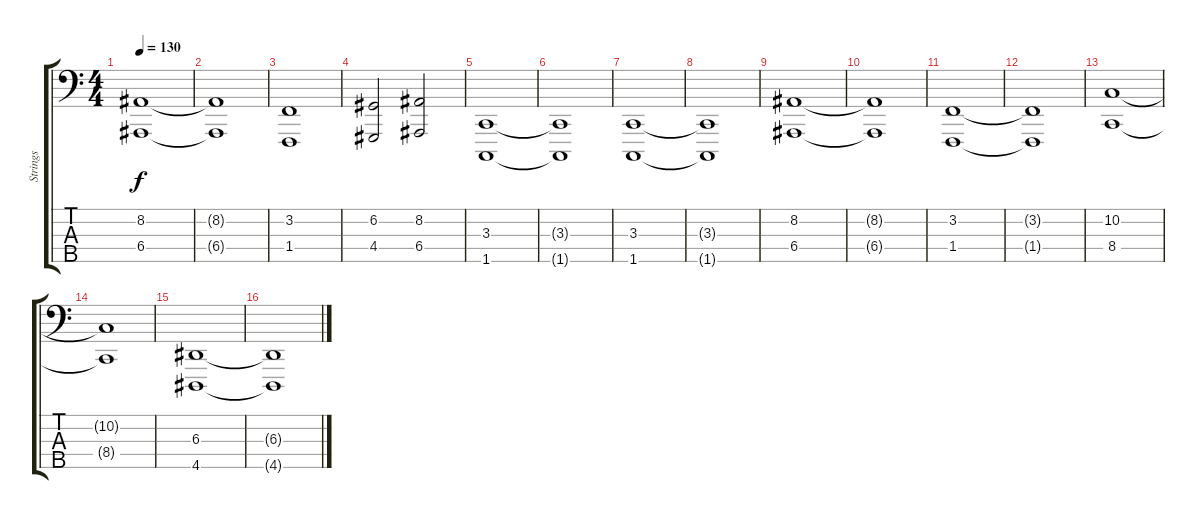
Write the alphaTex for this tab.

\track ("Strings" "Strings") {instrument stringensemble1}
\staff {score tabs}
\tuning (G2 D2 A1 E1 B0) {hide}
\ts (4 4)
\tempo 130
\clef f4
\ks c
(8.2 6.4).1{dy f} |
(8.2{t} 6.4{t}).1 |
(3.2 1.4).1 |
(6.2 4.4).2 (8.2 6.4).2 |
(3.3 1.5).1 |
(3.3{t} 1.5{t}).1 |
(3.3 1.5).1 |
(3.3{t} 1.5{t}).1 |
(8.2 6.4).1 |
(8.2{t} 6.4{t}).1 |
(3.2 1.4).1 |
(3.2{t} 1.4{t}).1 |
(10.2 8.4).1 |
(10.2{t} 8.4{t}).1 |
(6.3 4.5).1 |
(6.3{t} 4.5{t}).1
